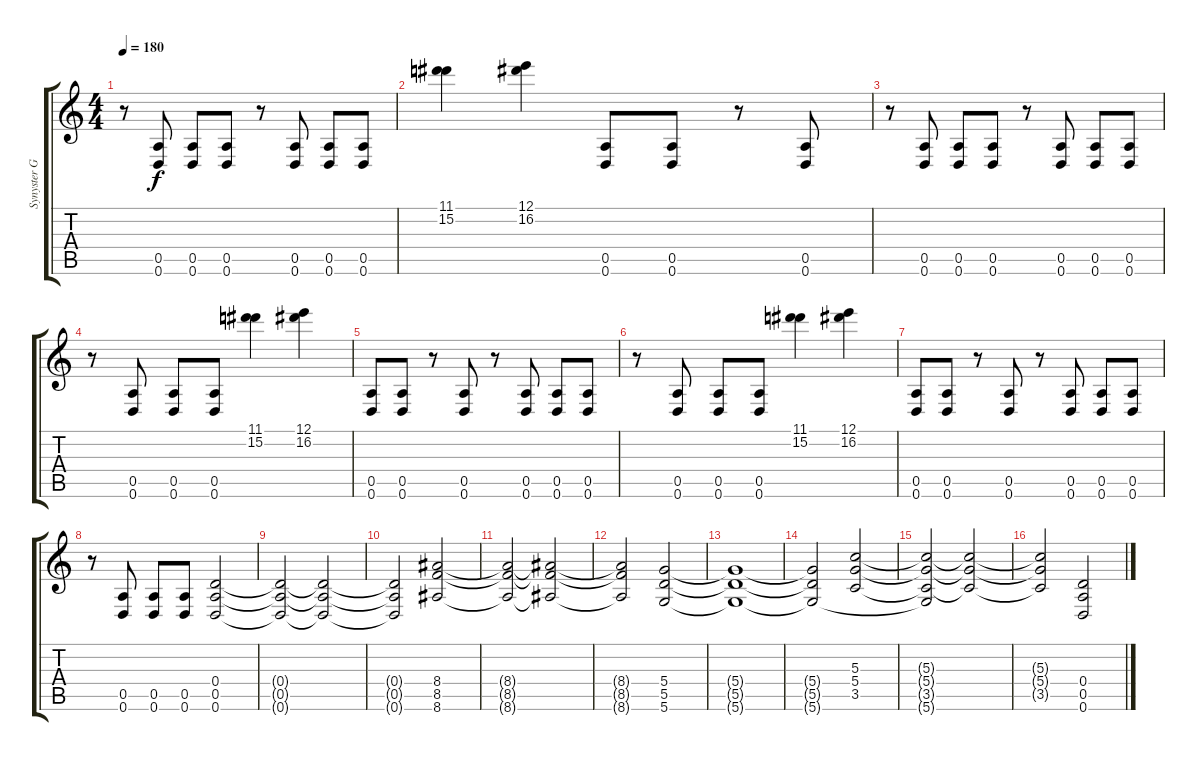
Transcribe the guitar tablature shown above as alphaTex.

\track ("Synyster Gates" "Synyster G") {instrument overdrivenguitar}
\staff {score tabs}
\tuning (E4 B3 G3 D3 A2 D2) {hide}
\ts (4 4)
\tempo 180
\clef g2
\ks c
r.8{dy f} (0.5 0.6).8 (0.5 0.6).8 (0.5 0.6).8 r.8 (0.5 0.6).8 (0.5 0.6).8 (0.5 0.6).8 |
(11.1 15.2).4 (12.1 16.2).4 (0.5 0.6).8 (0.5 0.6).8 r.8 (0.5 0.6).8 |
r.8 (0.5 0.6).8 (0.5 0.6).8 (0.5 0.6).8 r.8 (0.5 0.6).8 (0.5 0.6).8 (0.5 0.6).8 |
r.8 (0.5 0.6).8 (0.5 0.6).8 (0.5 0.6).8 (11.1 15.2).4 (12.1 16.2).4 |
(0.5 0.6).8 (0.5 0.6).8 r.8 (0.5 0.6).8 r.8 (0.5 0.6).8 (0.5 0.6).8 (0.5 0.6).8 |
r.8 (0.5 0.6).8 (0.5 0.6).8 (0.5 0.6).8 (11.1 15.2).4 (12.1 16.2).4 |
(0.5 0.6).8 (0.5 0.6).8 r.8 (0.5 0.6).8 r.8 (0.5 0.6).8 (0.5 0.6).8 (0.5 0.6).8 |
r.8 (0.5 0.6).8 (0.5 0.6).8 (0.5 0.6).8 (0.4 0.5 0.6).2 |
(0.4{t} 0.5{t} 0.6{t}).2 (0.4{t} 0.5{t} 0.6{t}).2 |
(0.4{t} 0.5{t} 0.6{t}).2 (8.4 8.5 8.6).2 |
(8.4{t} 8.5{t} 8.6{t}).2 (8.4{t} 8.5{t} 8.6{t}).2 |
(8.4{t} 8.5{t} 8.6{t}).2 (5.4 5.5 5.6).2 |
(5.4{t} 5.5{t} 5.6{t}).1 |
(5.4{t} 5.5{t} 5.6{t}).2 (5.3 5.4 3.5).2 |
(5.3{t} 5.4{t} 3.5{t} 5.6{t}).2 (5.3{t} 5.4{t} 3.5{t}).2 |
(5.3{t} 5.4{t} 3.5{t}).2 (0.4 0.5 0.6).2
